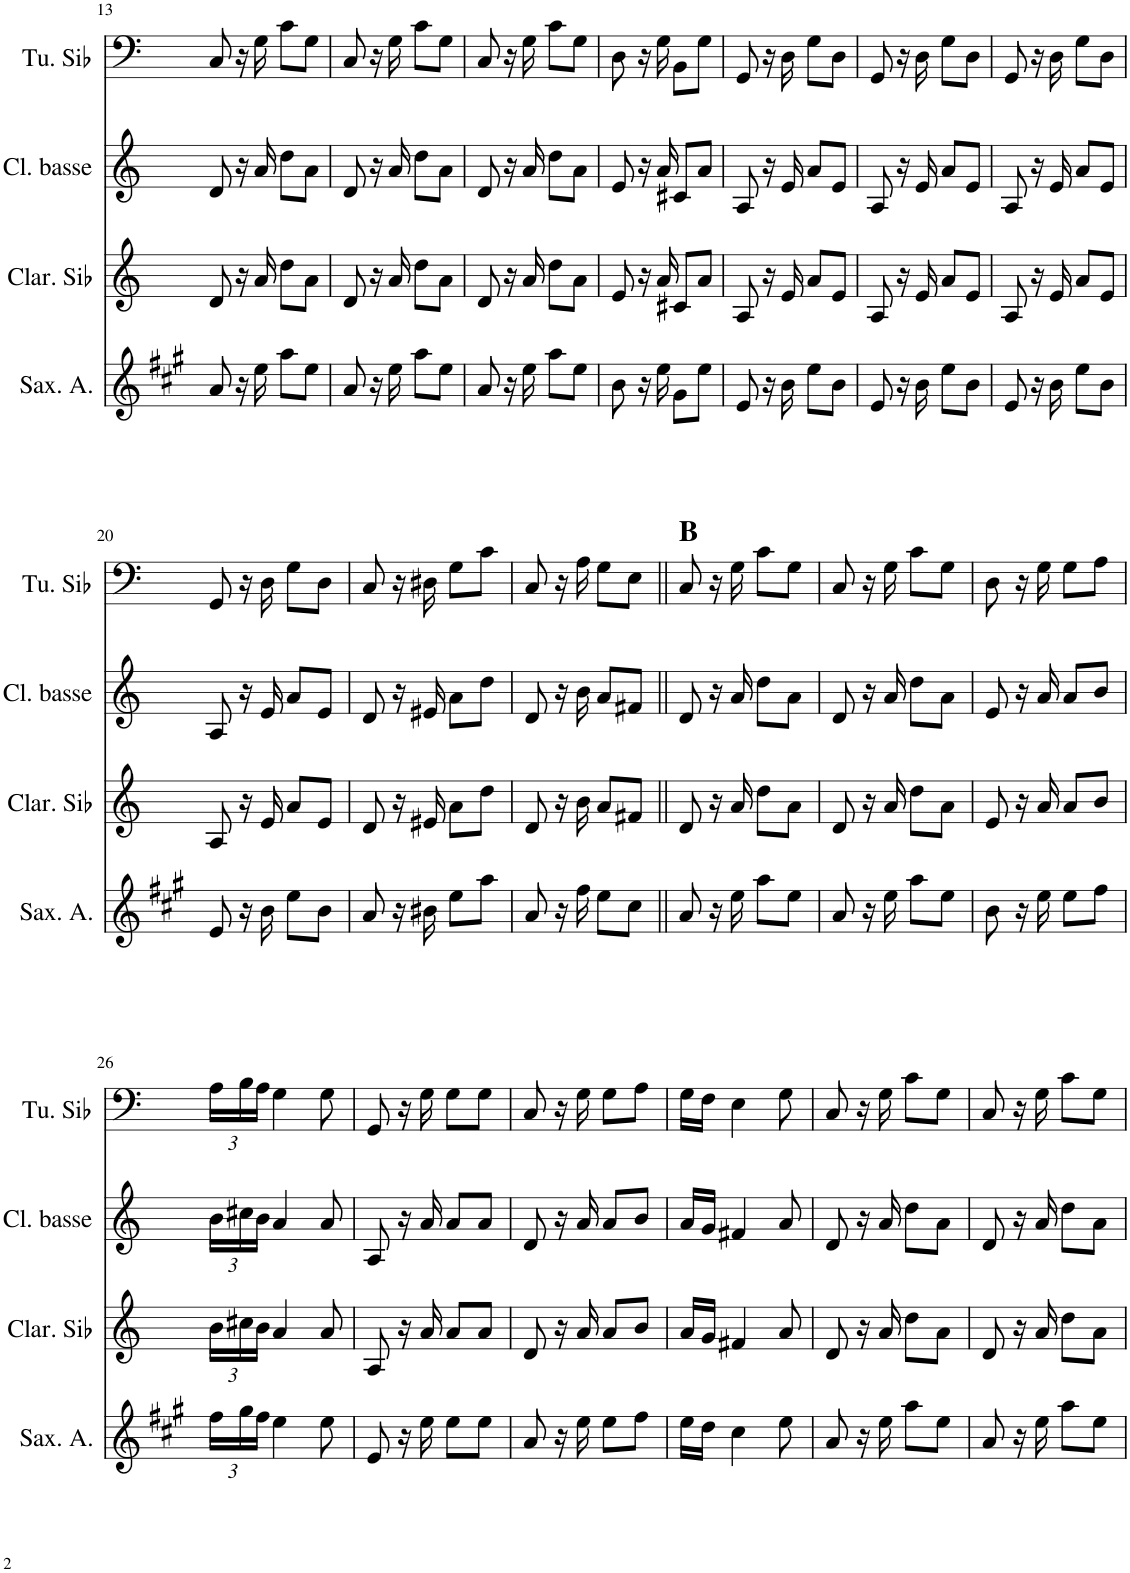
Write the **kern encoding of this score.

**kern	**kern	**kern	**kern
*part4	*part3	*part2	*part1
*staff4	*staff3	*staff2	*staff1
*I"Saxophone Alto	*I"Clarinette en Sib	*I"Clarinette Basse	*I"Tuba en Sib
*I'Sax. A.	*I'Clar. Sib	*I'Cl. basse	*I'Tu. Sib
!!LO:PB:g=z
*clefG2	*clefG2	*clefG2	*clefF4
*Trd5c9	*Trd1c2	*Trd8c14	*
*k[f#c#g#]	*k[]	*k[]	*k[]
*M2/4	*M2/4	*M2/4	*M2/4
=13	=13	=13	=13
8a/	8d/	8d/	8C/
16r	16r	16r	16r
16ee\	16a/	16a/	16G\
8aa\L	8dd\L	8dd\L	8c\L
8ee\J	8a\J	8a\J	8G\J
=14	=14	=14	=14
8a/	8d/	8d/	8C/
16r	16r	16r	16r
16ee\	16a/	16a/	16G\
8aa\L	8dd\L	8dd\L	8c\L
8ee\J	8a\J	8a\J	8G\J
=15	=15	=15	=15
8a/	8d/	8d/	8C/
16r	16r	16r	16r
16ee\	16a/	16a/	16G\
8aa\L	8dd\L	8dd\L	8c\L
8ee\J	8a\J	8a\J	8G\J
=16	=16	=16	=16
8b\	8e/	8e/	8D\
16r	16r	16r	16r
16ee\	16a/	16a/	16G\
8g#\L	8c#X/L	8c#X/L	8BB\L
8ee\J	8a/J	8a/J	8G\J
=17	=17	=17	=17
8e/	8A/	8A/	8GG/
16r	16r	16r	16r
16b\	16e/	16e/	16D\
8ee\L	8a/L	8a/L	8G\L
8b\J	8e/J	8e/J	8D\J
=18	=18	=18	=18
8e/	8A/	8A/	8GG/
16r	16r	16r	16r
16b\	16e/	16e/	16D\
8ee\L	8a/L	8a/L	8G\L
8b\J	8e/J	8e/J	8D\J
=19	=19	=19	=19
8e/	8A/	8A/	8GG/
16r	16r	16r	16r
16b\	16e/	16e/	16D\
8ee\L	8a/L	8a/L	8G\L
8b\J	8e/J	8e/J	8D\J
!!LO:LB:g=z
=20	=20	=20	=20
8e/	8A/	8A/	8GG/
16r	16r	16r	16r
16b\	16e/	16e/	16D\
8ee\L	8a/L	8a/L	8G\L
8b\J	8e/J	8e/J	8D\J
=21	=21	=21	=21
8a/	8d/	8d/	8C/
16r	16r	16r	16r
16b#X\	16e#X/	16e#X/	16D#X\
8ee\L	8a\L	8a\L	8G\L
8aa\J	8dd\J	8dd\J	8c\J
=22	=22	=22	=22
8a/	8d/	8d/	8C/
16r	16r	16r	16r
16ff#\	16b\	16b\	16A\
8ee\L	8a/L	8a/L	8G\L
8cc#\J	8f#X/J	8f#X/J	8E\J
=23||	=23||	=23||	=23||
!	!	!	!LO:TX:a:B:t=B
8a/	8d/	8d/	8C/
16r	16r	16r	16r
16ee\	16a/	16a/	16G\
8aa\L	8dd\L	8dd\L	8c\L
8ee\J	8a\J	8a\J	8G\J
=24	=24	=24	=24
8a/	8d/	8d/	8C/
16r	16r	16r	16r
16ee\	16a/	16a/	16G\
8aa\L	8dd\L	8dd\L	8c\L
8ee\J	8a\J	8a\J	8G\J
=25	=25	=25	=25
8b\	8e/	8e/	8D\
16r	16r	16r	16r
16ee\	16a/	16a/	16G\
8ee\L	8a/L	8a/L	8G\L
8ff#\J	8b/J	8b/J	8A\J
!!LO:LB:g=z
=26	=26	=26	=26
*Xbrackettup	*Xbrackettup	*Xbrackettup	*Xbrackettup
24ff#\LL	24b\LL	24b\LL	24A\LL
24gg#\	24cc#X\	24cc#X\	24B\
24ff#\JJ	24b\JJ	24b\JJ	24A\JJ
4ee\	4a/	4a/	4G\
8ee\	8a/	8a/	8G\
=27	=27	=27	=27
8e/	8A/	8A/	8GG/
16r	16r	16r	16r
16ee\	16a/	16a/	16G\
8ee\L	8a/L	8a/L	8G\L
8ee\J	8a/J	8a/J	8G\J
=28	=28	=28	=28
8a/	8d/	8d/	8C/
16r	16r	16r	16r
16ee\	16a/	16a/	16G\
8ee\L	8a/L	8a/L	8G\L
8ff#\J	8b/J	8b/J	8A\J
=29	=29	=29	=29
16ee\LL	16a/LL	16a/LL	16G\LL
16dd\JJ	16g/JJ	16g/JJ	16F\JJ
4cc#\	4f#X/	4f#X/	4E\
8ee\	8a/	8a/	8G\
=30	=30	=30	=30
8a/	8d/	8d/	8C/
16r	16r	16r	16r
16ee\	16a/	16a/	16G\
8aa\L	8dd\L	8dd\L	8c\L
8ee\J	8a\J	8a\J	8G\J
=31	=31	=31	=31
8a/	8d/	8d/	8C/
16r	16r	16r	16r
16ee\	16a/	16a/	16G\
8aa\L	8dd\L	8dd\L	8c\L
8ee\J	8a\J	8a\J	8G\J
=	=	=	=
*-	*-	*-	*-
